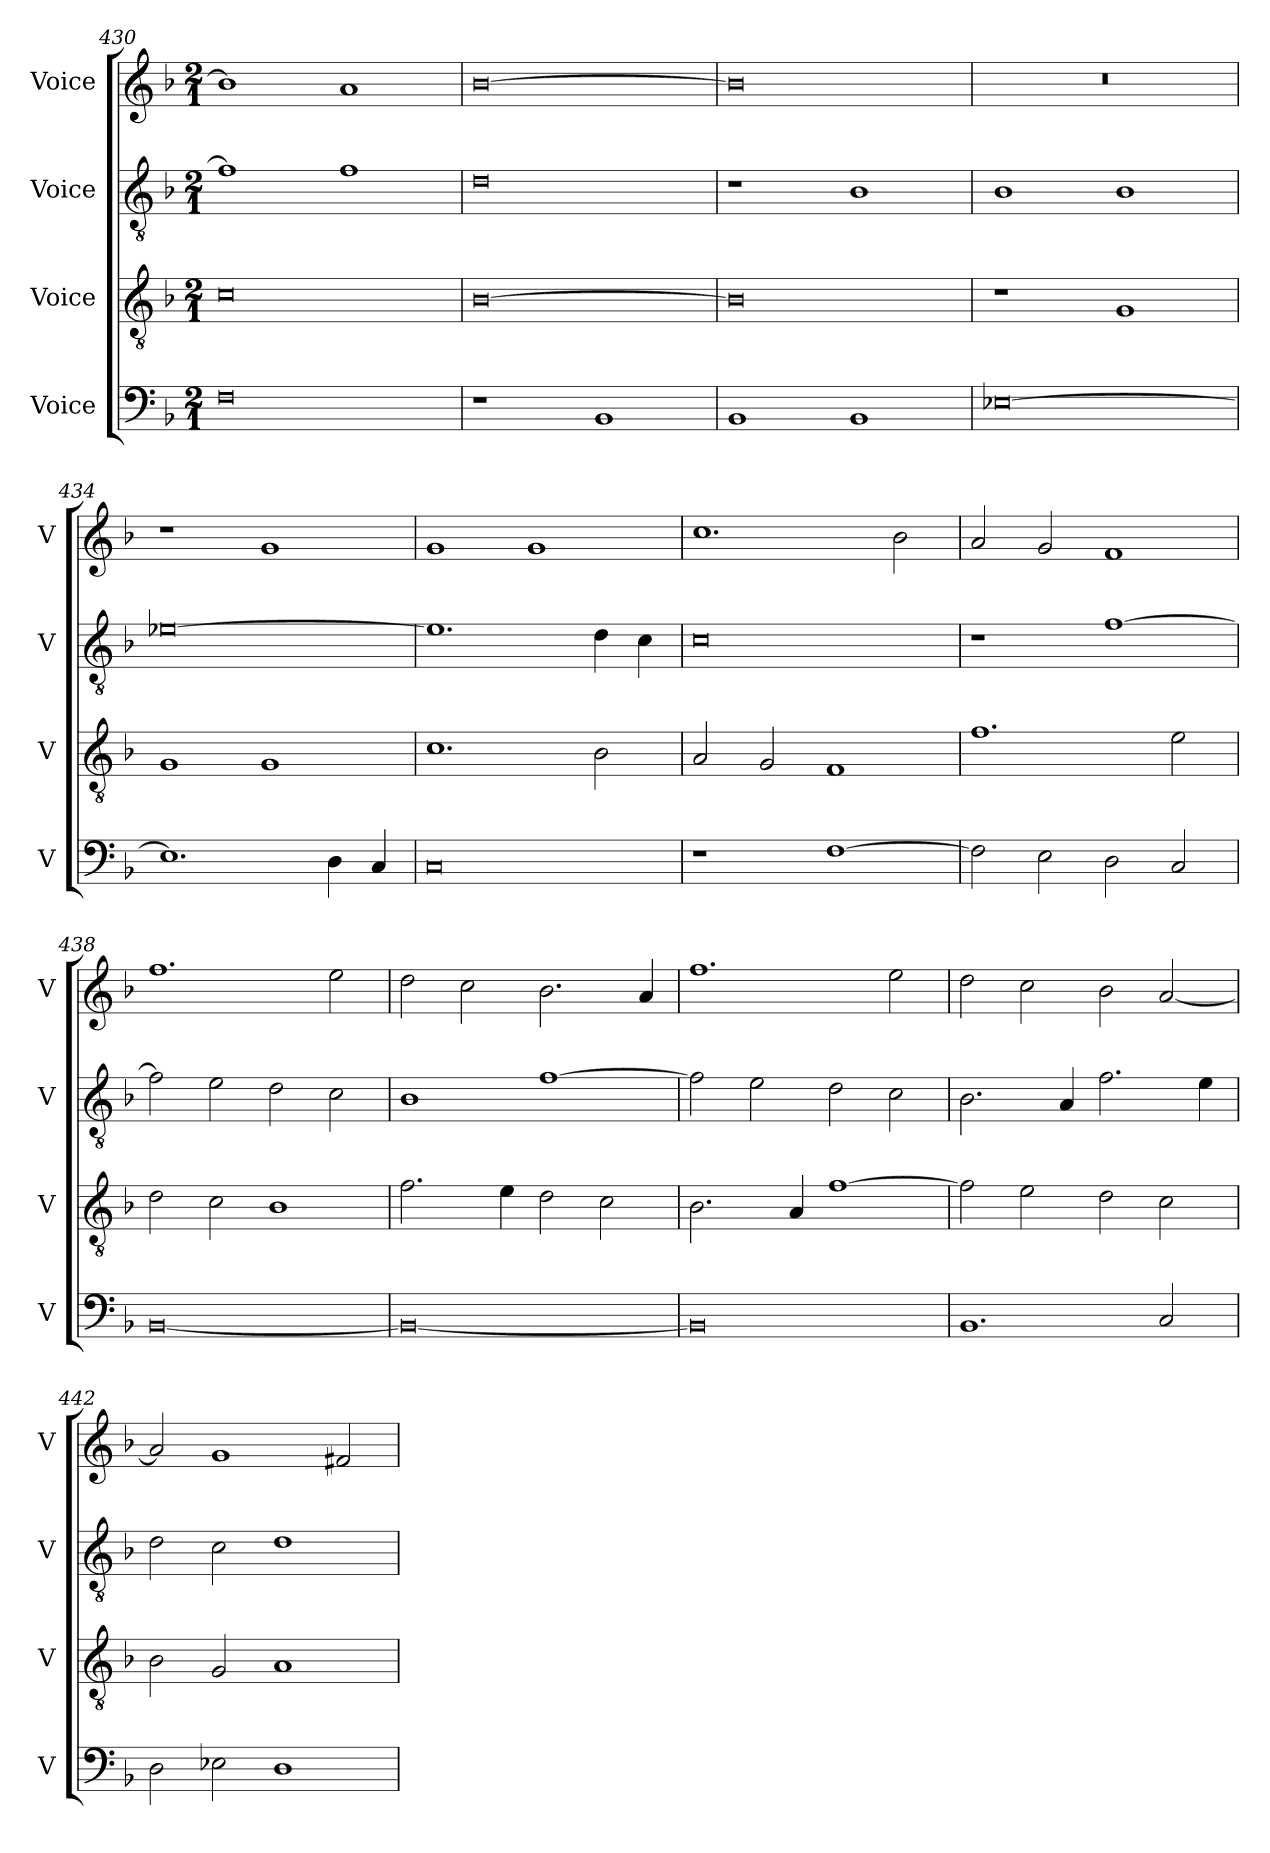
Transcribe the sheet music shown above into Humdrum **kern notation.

**kern	**kern	**kern	**kern
*part4	*part3	*part2	*part1
*staff4	*staff3	*staff2	*staff1
*I"Voice	*I"Voice	*I"Voice	*I"Voice
*I'V	*I'V	*I'V	*I'V
*clefF4	*clefGv2	*clefGv2	*clefG2
*k[b-]	*k[b-]	*k[b-]	*k[b-]
*M2/1	*M2/1	*M2/1	*M2/1
=430	=430	=430	=430
0F	0c	1f]	1b-]
.	.	1f	1a
=431	=431	=431	=431
1r	[0B-	0d	[0b-
1BB-	.	.	.
=432	=432	=432	=432
1BB-	0B-]	1r	0b-]
1BB-	.	1B-	.
=433	=433	=433	=433
[0E-X	1r	1B-	0r
.	1G	1B-	.
=434	=434	=434	=434
1.E-]	1G	[0e-X	1r
.	1G	.	1g
4D\	.	.	.
4C/	.	.	.
=435	=435	=435	=435
0C	1.c	1.e-]	1g
.	.	.	1g
.	2B-\	4d\	.
.	.	4c\	.
=436	=436	=436	=436
1r	2A/	0c	1.cc
.	2G/	.	.
[1F	1F	.	.
.	.	.	2b-\
!!LO:PB:g=z
=437	=437	=437	=437
2F\]	1.f	1r	2a/
2E\	.	.	2g/
2D\	.	[1f	1f
2C/	2e\	.	.
=438	=438	=438	=438
[0BB-	2d\	2f\]	1.ff
.	2c\	2e\	.
.	1B-	2d\	.
.	.	2c\	2ee\
=439	=439	=439	=439
0BB-_	2.f\	1B-	2dd\
.	.	.	2cc\
.	4e\	.	.
.	2d\	[1f	2.b-\
.	2c\	.	.
.	.	.	4a/
=440	=440	=440	=440
0BB-]	2.B-\	2f\]	1.ff
.	.	2e\	.
.	4A/	.	.
.	[1f	2d\	.
.	.	2c\	2ee\
=441	=441	=441	=441
1.BB-	2f\]	2.B-\	2dd\
.	2e\	.	2cc\
.	.	4A/	.
.	2d\	2.f\	2b-\
2C/	2c\	.	[2a/
.	.	4e\	.
=442	=442	=442	=442
2D\	2B-\	2d\	2a/]
2E-X\	2G/	2c\	1g
1D	1A	1d	.
.	.	.	2f#X/
=	=	=	=
*-	*-	*-	*-
